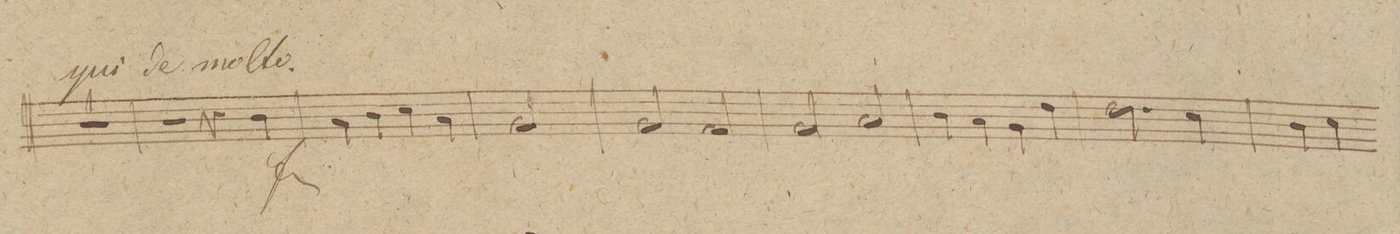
**kern	**dynam
*I"Alto Viola.	*
*clefC3	*
*k[f#c#g#]	*
*met(c)	*
*M4/4	*
1r	.
=56	=56
2r	.
4r	.
4c#\	f
=57	=57
4B\	.
4c#\	.
4d\	.
4B\	.
=58	=58
1A	.
=59	=59
2A/	.
2G#/	.
=60	=60
2A/	.
2B/	.
=61	=61
4c#\	.
4B\	.
4A\	.
4e\	.
=62	=62
2.e\	.
4d\	.
=63	=63
4c#\	.
4d\	.
*-	*-
